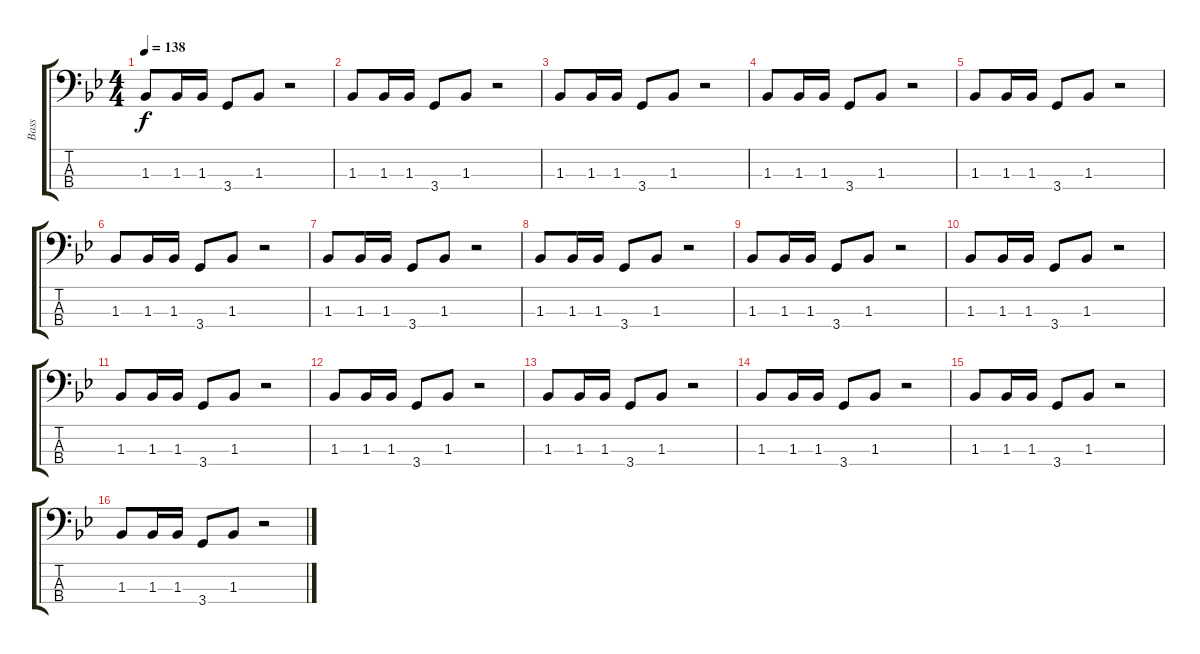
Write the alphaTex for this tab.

\track ("Bass" "Bass") {instrument electricbasspick}
\staff {score tabs}
\tuning (G2 D2 A1 E1) {hide}
\ts (4 4)
\tempo 138
\clef f4
\ks bb
1.3.8{dy f} 1.3.16 1.3.16 3.4.8 1.3.8 r.2 |
1.3.8 1.3.16 1.3.16 3.4.8 1.3.8 r.2 |
1.3.8 1.3.16 1.3.16 3.4.8 1.3.8 r.2 |
1.3.8 1.3.16 1.3.16 3.4.8 1.3.8 r.2 |
1.3.8 1.3.16 1.3.16 3.4.8 1.3.8 r.2 |
1.3.8 1.3.16 1.3.16 3.4.8 1.3.8 r.2 |
1.3.8 1.3.16 1.3.16 3.4.8 1.3.8 r.2 |
1.3.8 1.3.16 1.3.16 3.4.8 1.3.8 r.2 |
1.3.8 1.3.16 1.3.16 3.4.8 1.3.8 r.2 |
1.3.8 1.3.16 1.3.16 3.4.8 1.3.8 r.2 |
1.3.8 1.3.16 1.3.16 3.4.8 1.3.8 r.2 |
1.3.8 1.3.16 1.3.16 3.4.8 1.3.8 r.2 |
1.3.8 1.3.16 1.3.16 3.4.8 1.3.8 r.2 |
1.3.8 1.3.16 1.3.16 3.4.8 1.3.8 r.2 |
1.3.8 1.3.16 1.3.16 3.4.8 1.3.8 r.2 |
1.3.8 1.3.16 1.3.16 3.4.8 1.3.8 r.2
